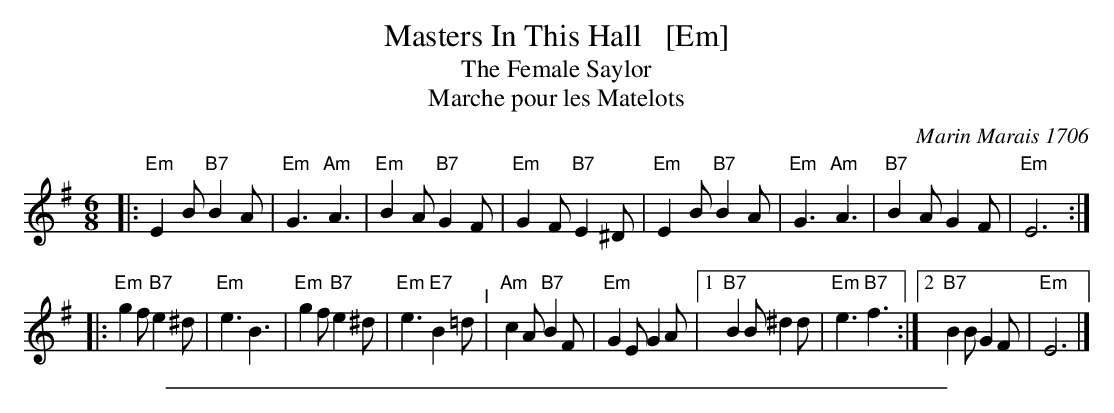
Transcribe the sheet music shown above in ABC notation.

X:1
T: Masters In This Hall   [Em]
T: The Female Saylor
T: Marche pour les Matelots
C: Marin Marais 1706
M: 6/8
L: 1/8
K: Em
|: "Em"E2B "B7"B2A  | "Em"G3 "Am"A3 |  "Em"B2A "B7"G2F  | "Em"G2F "B7"E2^D \
|  "Em"E2B "B7"B2A  | "Em"G3 "Am"A3 |  "B7"B2A     G2F  | "Em"E6 :|
|: "Em"g2f "B7"e2^d | "Em"e3     B3 |  "Em"g2f "B7"e2^d | "Em"e3 "E7"B2=d "^I"\
|  "Am"c2A "B7"B2F  | "Em"G2E   G2A |1 "B7"B2B     ^d2d | "Em"e3 "B7"f3 :|2 "B7"B2B G2F | "Em"E6 |]
